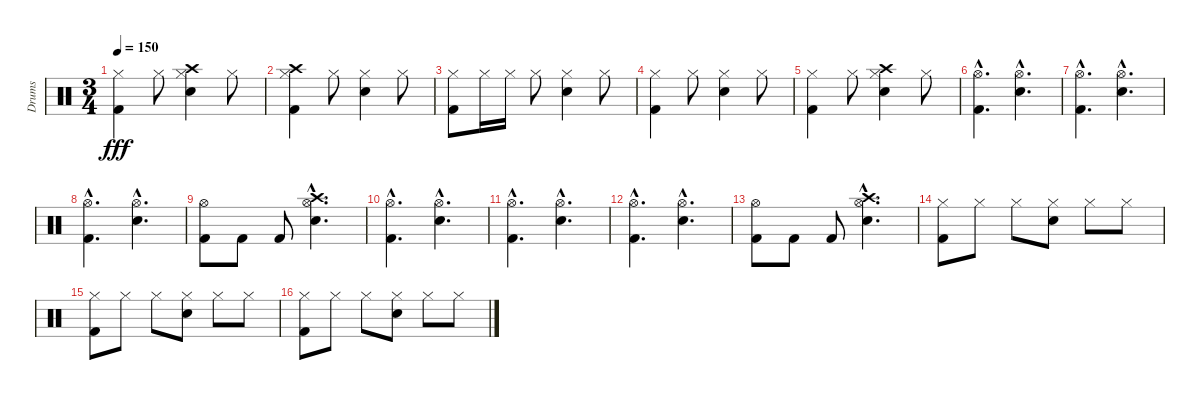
\track ("Drums" "Drums") {instrument percussion}
\staff {score}
\articulation defaults
\ts (3 4)
\tempo 150
\clef neutral
\ks c
("Hi-Hat (closed)" "Kick (hit) 2").4{dy fff} "Hi-Hat (closed)".8 ("Hi-Hat (closed)" "Snare (hit) 2" "Crash high (hit)").4 "Hi-Hat (closed)".8 |
("Hi-Hat (closed)" "Kick (hit) 2" "Crash high (hit)").4 "Hi-Hat (closed)".8 ("Hi-Hat (closed)" "Snare (hit) 2").4 "Hi-Hat (closed)".8 |
("Hi-Hat (closed)" "Kick (hit) 2").8 "Hi-Hat (closed)".16 "Hi-Hat (closed)".16 "Hi-Hat (closed)".8 ("Hi-Hat (closed)" "Snare (hit) 2").4 "Hi-Hat (closed)".8 |
("Hi-Hat (closed)" "Kick (hit) 2").4 "Hi-Hat (closed)".8 ("Hi-Hat (closed)" "Snare (hit) 2").4 "Hi-Hat (closed)".8 |
("Hi-Hat (closed)" "Kick (hit) 2").4 "Hi-Hat (closed)".8 ("Hi-Hat (closed)" "Snare (hit) 2" "Crash high (hit)").4 "Hi-Hat (closed)".8 |
("Hi-Hat (open)"{hac} "Kick (hit) 2"{hac}).4{d} ("Hi-Hat (open)"{hac} "Snare (hit) 2"{hac}).4{d} |
("Hi-Hat (open)"{hac} "Kick (hit) 2"{hac}).4{d} ("Hi-Hat (open)"{hac} "Snare (hit) 2"{hac}).4{d} |
("Hi-Hat (open)"{hac} "Kick (hit) 2"{hac}).4{d} ("Hi-Hat (open)"{hac} "Snare (hit) 2"{hac}).4{d} |
("Hi-Hat (open)" "Kick (hit) 2").8 "Kick (hit) 2".8 "Kick (hit) 2".8 ("Hi-Hat (open)"{hac} "Snare (hit) 2"{hac} "Crash high (hit)"{hac}).4{d} |
("Hi-Hat (open)"{hac} "Kick (hit) 2"{hac}).4{d} ("Hi-Hat (open)"{hac} "Snare (hit) 2"{hac}).4{d} |
("Hi-Hat (open)"{hac} "Kick (hit) 2"{hac}).4{d} ("Hi-Hat (open)"{hac} "Snare (hit) 2"{hac}).4{d} |
("Hi-Hat (open)"{hac} "Kick (hit) 2"{hac}).4{d} ("Hi-Hat (open)"{hac} "Snare (hit) 2"{hac}).4{d} |
("Hi-Hat (open)" "Kick (hit) 2").8 "Kick (hit) 2".8 "Kick (hit) 2".8 ("Hi-Hat (open)"{hac} "Snare (hit) 2"{hac} "Crash high (hit)"{hac}).4{d} |
("Hi-Hat (closed)" "Kick (hit) 2").8 "Hi-Hat (closed)".8 "Hi-Hat (closed)".8 ("Hi-Hat (closed)" "Snare (hit) 2").8 "Hi-Hat (closed)".8 "Hi-Hat (closed)".8 |
("Hi-Hat (closed)" "Kick (hit) 2").8 "Hi-Hat (closed)".8 "Hi-Hat (closed)".8 ("Hi-Hat (closed)" "Snare (hit) 2").8 "Hi-Hat (closed)".8 "Hi-Hat (closed)".8 |
("Hi-Hat (closed)" "Kick (hit) 2").8 "Hi-Hat (closed)".8 "Hi-Hat (closed)".8 ("Hi-Hat (closed)" "Snare (hit) 2").8 "Hi-Hat (closed)".8 "Hi-Hat (closed)".8
